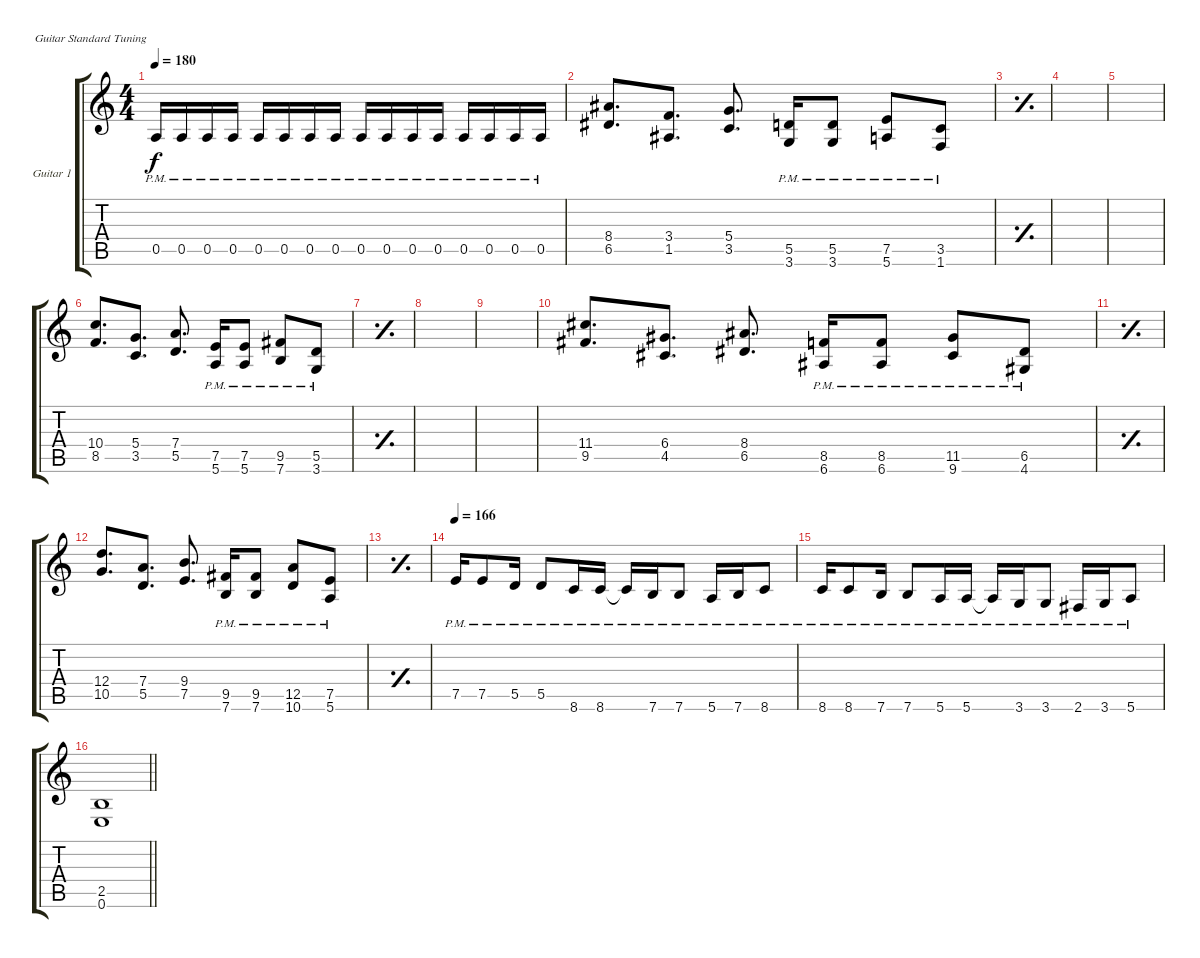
\bracketExtendMode groupsimilarinstruments
\firstSystemTrackNameOrientation horizontal
\otherSystemsTrackNameOrientation horizontal
\track ("Guitar 1" "Guitar 1") {instrument distortionguitar}
\staff {score tabs}
\tuning (E4 B3 G3 D3 A2 E2)
\ts (4 4)
\tempo 180
\clef g2
\ks c
0.5{pm}.16{dy f} 0.5{pm}.16 0.5{pm}.16 0.5{pm}.16 0.5{pm}.16 0.5{pm}.16 0.5{pm}.16 0.5{pm}.16 0.5{pm}.16 0.5{pm}.16 0.5{pm}.16 0.5{pm}.16 0.5{pm}.16 0.5{pm}.16 0.5{pm}.16 0.5{pm}.16 |
(8.4 6.5).8{d} (3.4 1.5).8{d} (5.4 3.5).8{d} (5.5{pm} 3.6{pm}).16 (5.5{pm} 3.6{pm}).8 (7.5{pm} 5.6{pm}).8 (3.5{pm} 1.6{pm}).8 |
\simile simple
|
|
|
\simile none
(10.4 8.5).8{d} (5.4 3.5).8{d} (7.4 5.5).8{d} (7.5{pm} 5.6{pm}).16 (7.5{pm} 5.6{pm}).8 (9.5{pm} 7.6{pm}).8 (5.5{pm} 3.6{pm}).8 |
\simile simple
|
|
|
\simile none
(11.4 9.5).8{d} (6.4 4.5).8{d} (8.4 6.5).8{d} (8.5{pm} 6.6{pm}).16 (8.5{pm} 6.6{pm}).8 (11.5{pm} 9.6{pm}).8 (6.5{pm} 4.6{pm}).8 |
\simile simple
|
\simile none
(12.4 10.5).8{d} (7.4 5.5).8{d} (9.4 7.5).8{d} (9.5{pm} 7.6{pm}).16 (9.5{pm} 7.6{pm}).8 (12.5{pm} 10.6{pm}).8 (7.5{pm} 5.6{pm}).8 |
\simile simple
|
\tempo 166
\simile none
7.5{pm}.16 7.5{pm}.8 5.5{pm}.16 5.5{pm}.8 8.6{pm}.16 8.6{pm}.16 8.6{pm t}.16 7.6{pm}.16 7.6{pm}.8 5.6{pm}.16 7.6{pm}.16 8.6{pm}.8 |
8.6{pm}.16 8.6{pm}.8 7.6{pm}.16 7.6{pm}.8 5.6{pm}.16 5.6{pm}.16 5.6{pm t}.16 3.6{pm}.16 3.6{pm}.8 2.6{pm}.16 3.6{pm}.16 5.6{pm}.8 |
\barLineRight lightlight
(2.5 0.6).1
